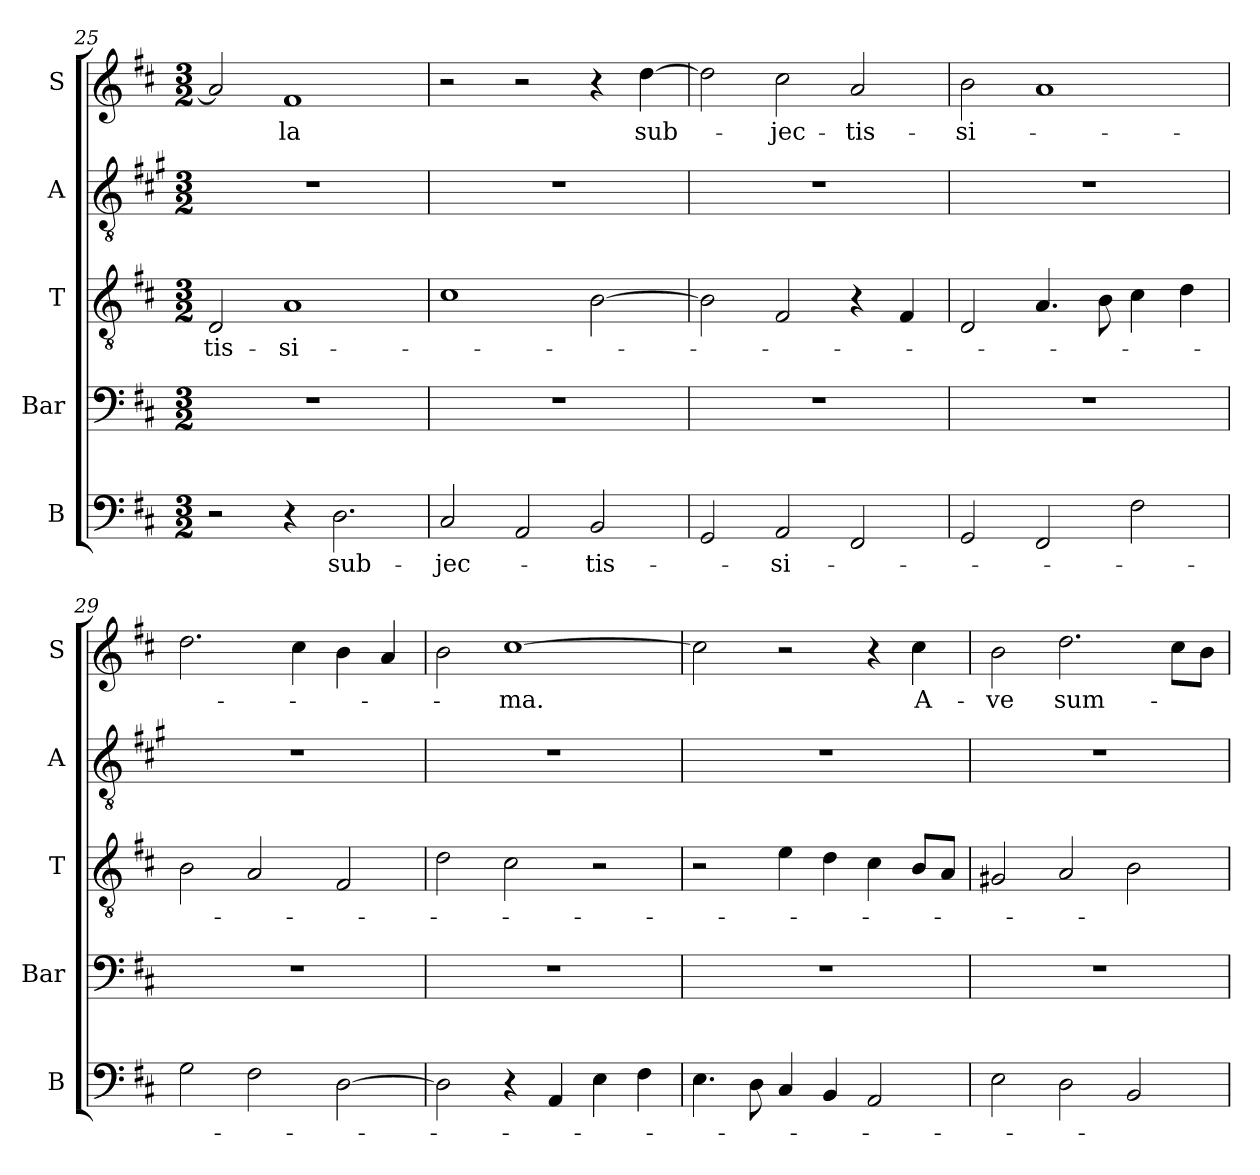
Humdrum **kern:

**kern	**text	**kern	**kern	**text	**kern	**kern	**text
*part5	*part5	*part4	*part3	*part3	*part2	*part1	*part1
*staff5	*staff5	*staff4	*staff3	*staff3	*staff2	*staff1	*staff1
*I"B	*	*I"Bar	*I"T	*	*I"A	*I"S	*
*I'B	*	*I'Bar	*I'T	*	*I'A	*I'S	*
*clefF4	*	*clefF4	*clefGv2	*	*clefGv2	*clefG2	*
*	*	*ITrd8c14	*	*	*ITrd4c7	*	*
*k[f#c#]	*	*k[f#c#]	*k[f#c#]	*	*k[f#c#]	*k[f#c#]	*
*M3/2	*	*M3/2	*M3/2	*	*M3/2	*M3/2	*
=25	=25	=25	=25	=25	=25	=25	=25
!	!	!	!	!LO:LY:b	!	!	!
2r	.	1.r	2D/	tis-	1.r	2a/]	.
!	!	!	!	!LO:LY:b	!	!	!LO:LY:b
4r	.	.	1A	-si-	.	1f#	-la
!	!LO:LY:b	!	!	!	!	!	!
2.D\	sub-	.	.	.	.	.	.
=26	=26	=26	=26	=26	=26	=26	=26
!	!LO:LY:b	!	!	!	!	!	!
2C#/	-jec-	1.r	1c#	.	1.r	2r	.
2AA/	.	.	.	.	.	2r	.
!	!LO:LY:b	!	!	!	!	!	!
2BB/	-tis-	.	[2B\	.	.	4r	.
!	!	!	!	!	!	!	!LO:LY:b
.	.	.	.	.	.	[4dd\	sub-
=27	=27	=27	=27	=27	=27	=27	=27
2GG/	.	1.r	2B\]	.	1.r	2dd\]	.
!	!LO:LY:b	!	!	!	!	!	!LO:LY:b
2AA/	-si-	.	2F#/	.	.	2cc#\	-jec-
!	!	!	!	!	!	!	!LO:LY:b
2FF#/	.	.	4r	.	.	2a/	-tis-
.	.	.	4F#/	.	.	.	.
!!LO:LB:g=z
=28	=28	=28	=28	=28	=28	=28	=28
!	!	!	!	!	!	!	!LO:LY:b
2GG/	.	1.r	2D/	.	1.r	2b\	-si-
2FF#/	.	.	4.A/	.	.	1a	.
.	.	.	8B\	.	.	.	.
2F#\	.	.	4c#\	.	.	.	.
.	.	.	4d\	.	.	.	.
=29	=29	=29	=29	=29	=29	=29	=29
2G\	.	1.r	2B\	.	1.r	2.dd\	.
2F#\	.	.	2A/	.	.	.	.
.	.	.	.	.	.	4cc#\	.
[2D\	.	.	2F#/	.	.	4b\	.
.	.	.	.	.	.	4a/	.
=30	=30	=30	=30	=30	=30	=30	=30
2D\]	.	1.r	2d\	.	1.r	2b\	.
!	!	!	!	!	!	!	!LO:LY:b
4r	.	.	2c#\	.	.	[1cc#	-ma.
4AA/	.	.	.	.	.	.	.
4E\	.	.	2r	.	.	.	.
4F#\	.	.	.	.	.	.	.
=31	=31	=31	=31	=31	=31	=31	=31
4.E\	.	1.r	2r	.	1.r	2cc#\]	.
8D\	.	.	.	.	.	.	.
4C#/	.	.	4e\	.	.	2r	.
4BB/	.	.	4d\	.	.	.	.
2AA/	.	.	4c#\	.	.	4r	.
!	!	!	!	!	!	!	!LO:LY:b
.	.	.	8B/L	.	.	4cc#\	A-
.	.	.	8A/J	.	.	.	.
=32	=32	=32	=32	=32	=32	=32	=32
!	!	!	!	!	!	!	!LO:LY:b
2E\	.	1.r	2G#X/	.	1.r	2b\	-ve
!	!	!	!	!	!	!	!LO:LY:b
2D\	.	.	2A/	.	.	2.dd\	sum-
2BB/	.	.	2B\	.	.	.	.
.	.	.	.	.	.	8cc#\L	.
.	.	.	.	.	.	8b\J	.
=	=	=	=	=	=	=	=
*-	*-	*-	*-	*-	*-	*-	*-
